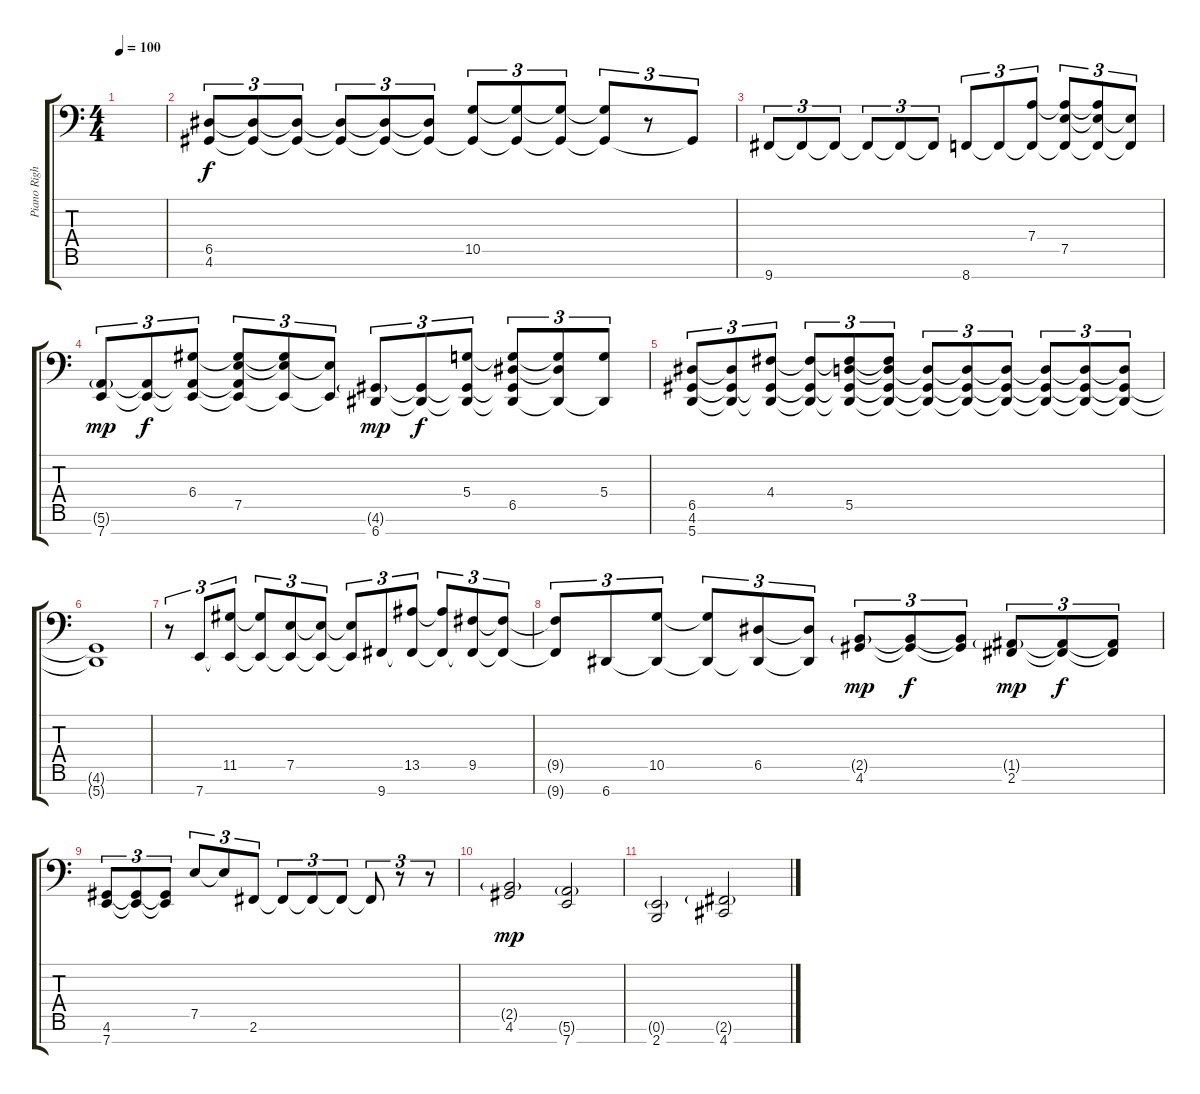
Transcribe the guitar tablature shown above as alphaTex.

\track ("Piano Right Key" "Piano Righ") {instrument acousticgrandpiano}
\staff {score tabs}
\tuning (E4 B3 G3 D3 A2 E2 A1) {hide}
\ts (4 4)
\tempo 100
\clef f4
\ks c
|
(6.5 4.6).8{tu (3 2)} (6.5{t} 4.6{t}).8{tu (3 2)} (6.5{t} 4.6{t}).8{tu (3 2)} (6.5{t} 4.6{t}).8{tu (3 2)} (6.5{t} 4.6{t}).8{tu (3 2)} (6.5{t} 4.6{t}).8{tu (3 2)} (10.5 4.6{t}).8{tu (3 2)} (10.5{t} 4.6{t}).8{tu (3 2)} (10.5{t} 4.6{t}).8{tu (3 2)} (10.5{t} 4.6{t}).8{tu (3 2)} r.8{tu (3 2)} 4.6{t}.8{tu (3 2)} |
9.7.8{tu (3 2)} 9.7{t}.8{tu (3 2)} 9.7{t}.8{tu (3 2)} 9.7{t}.8{tu (3 2)} 9.7{t}.8{tu (3 2)} 9.7{t}.8{tu (3 2)} 8.7.8{tu (3 2)} 8.7{t}.8{tu (3 2)} (7.4 8.7{t}).8{tu (3 2)} (7.4{t} 7.5 8.7{t}).8{tu (3 2)} (7.4{t} 7.5{t} 8.7{t}).8{tu (3 2)} (7.5{t} 8.7{t}).8{tu (3 2)} |
(5.6{g} 7.7).8{tu (3 2) dy mp} (5.6{t} 7.7{t}).8{tu (3 2) dy f} (6.4 5.6{t} 7.7{t}).8{tu (3 2)} (6.4{t} 7.5 5.6{t} 7.7{t}).8{tu (3 2)} (6.4{t} 7.5{t} 7.7{t}).8{tu (3 2)} (7.5{t} 7.7{t}).8{tu (3 2)} (4.6{g} 6.7).8{tu (3 2) dy mp} (4.6{t} 6.7{t}).8{tu (3 2) dy f} (5.4 4.6{t} 6.7{t}).8{tu (3 2)} (5.4{t} 6.5 4.6{t} 6.7{t}).8{tu (3 2)} (5.4{t} 6.5{t} 6.7{t}).8{tu (3 2)} (5.4 6.7{t}).8{tu (3 2)} |
(6.5 4.6 5.7).8{tu (3 2)} (6.5{t} 4.6{t} 5.7{t}).8{tu (3 2)} (4.4 4.6{t} 5.7{t}).8{tu (3 2)} (4.4{t} 4.6{t} 5.7{t}).8{tu (3 2)} (4.4{t} 5.5 4.6{t} 5.7{t}).8{tu (3 2)} (4.4{t} 5.5{t} 4.6{t} 5.7{t}).8{tu (3 2)} (5.5{t} 4.6{t} 5.7{t}).8{tu (3 2)} (5.5{t} 4.6{t} 5.7{t}).8{tu (3 2)} (5.5{t} 4.6{t} 5.7{t}).8{tu (3 2)} (5.5{t} 4.6{t} 5.7{t}).8{tu (3 2)} (5.5{t} 4.6{t} 5.7{t}).8{tu (3 2)} (5.5{t} 4.6{t} 5.7{t}).8{tu (3 2)} |
(4.6{t} 5.7{t}).1 |
r.8{tu (3 2)} 7.7.8{tu (3 2)} (11.5 7.7{t}).8{tu (3 2)} (11.5{t} 7.7{t}).8{tu (3 2)} (7.5 7.7{t}).8{tu (3 2)} (7.5{t} 7.7{t}).8{tu (3 2)} (7.5{t} 7.7{t}).8{tu (3 2)} 9.7.8{tu (3 2)} (13.5 9.7{t}).8{tu (3 2)} (13.5{t} 9.7{t}).8{tu (3 2)} (9.5 9.7{t}).8{tu (3 2)} (9.5{t} 9.7{t}).8{tu (3 2)} |
(9.5{t} 9.7{t}).8{tu (3 2)} 6.7.8{tu (3 2)} (10.5 6.7{t}).8{tu (3 2)} (10.5{t} 6.7{t}).8{tu (3 2)} (6.5 6.7{t}).8{tu (3 2)} (6.5{t} 6.7{t}).8{tu (3 2)} (2.5{g} 4.6).8{tu (3 2) dy mp} (2.5{t} 4.6{t}).8{tu (3 2) dy f} (2.5{t} 4.6{t}).8{tu (3 2)} (1.5{g} 2.6).8{tu (3 2) dy mp} (1.5{t} 2.6{t}).8{tu (3 2) dy f} (1.5{t} 2.6{t}).8{tu (3 2)} |
(4.6 7.7).8{tu (3 2)} (4.6{t} 7.7{t}).8{tu (3 2)} (4.6{t} 7.7{t}).8{tu (3 2)} 7.5.8{tu (3 2)} 7.5{t}.8{tu (3 2)} 2.6.8{tu (3 2)} 2.6{t}.8{tu (3 2)} 2.6{t}.8{tu (3 2)} 2.6{t}.8{tu (3 2)} 2.6{t}.8{tu (3 2)} r.8{tu (3 2)} r.8{tu (3 2)} |
(2.5{g} 4.6).2{dy mp} (5.6{g} 7.7).2 |
(0.6{g} 2.7).2 (2.6{g} 4.7).2
